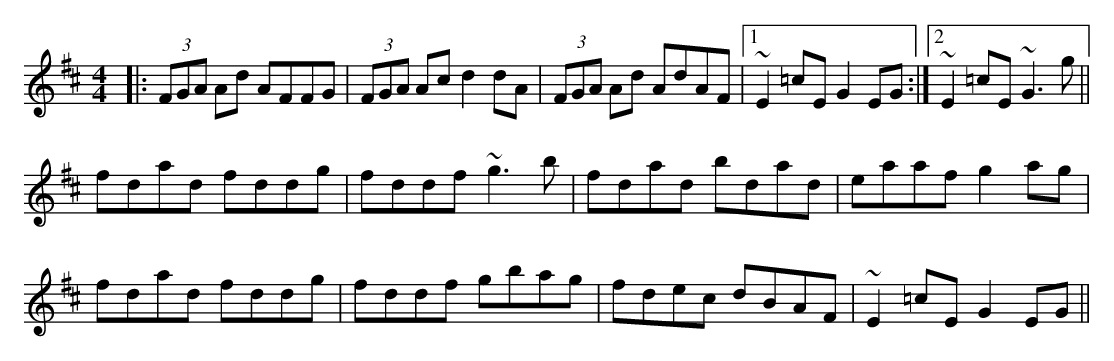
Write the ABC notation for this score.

X:1
M:4/4
K:D
|:(3FGA Ad AFFG|(3FGA Ac d2dA|(3FGA Ad AdAF|1 ~E2=cE G2EG:|2 ~E2=cE ~G3g||
fdad fddg|fddf ~g3b|fdad bdad|eaaf g2ag|
fdad fddg|fddf gbag|fdec dBAF|~E2=cE G2EG||
